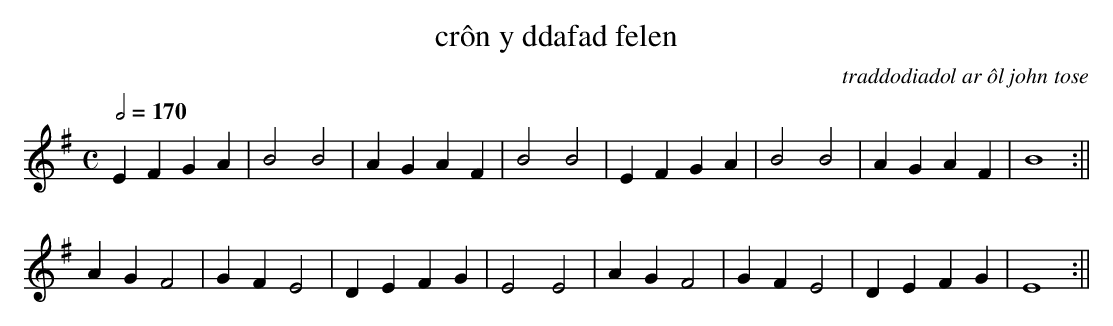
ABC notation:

X:1
T:cr\^on y ddafad felen
C:traddodiadol ar ôl john tose
M:C
L:1/4
Q:1/2=170
K:Em
EFGA|B2B2|AGAF|B2B2|EFGA|B2B2|AGAF|B4:||
AGF2|GFE2|DEFG|E2E2|AGF2|GFE2|DEFG|E4 :||
